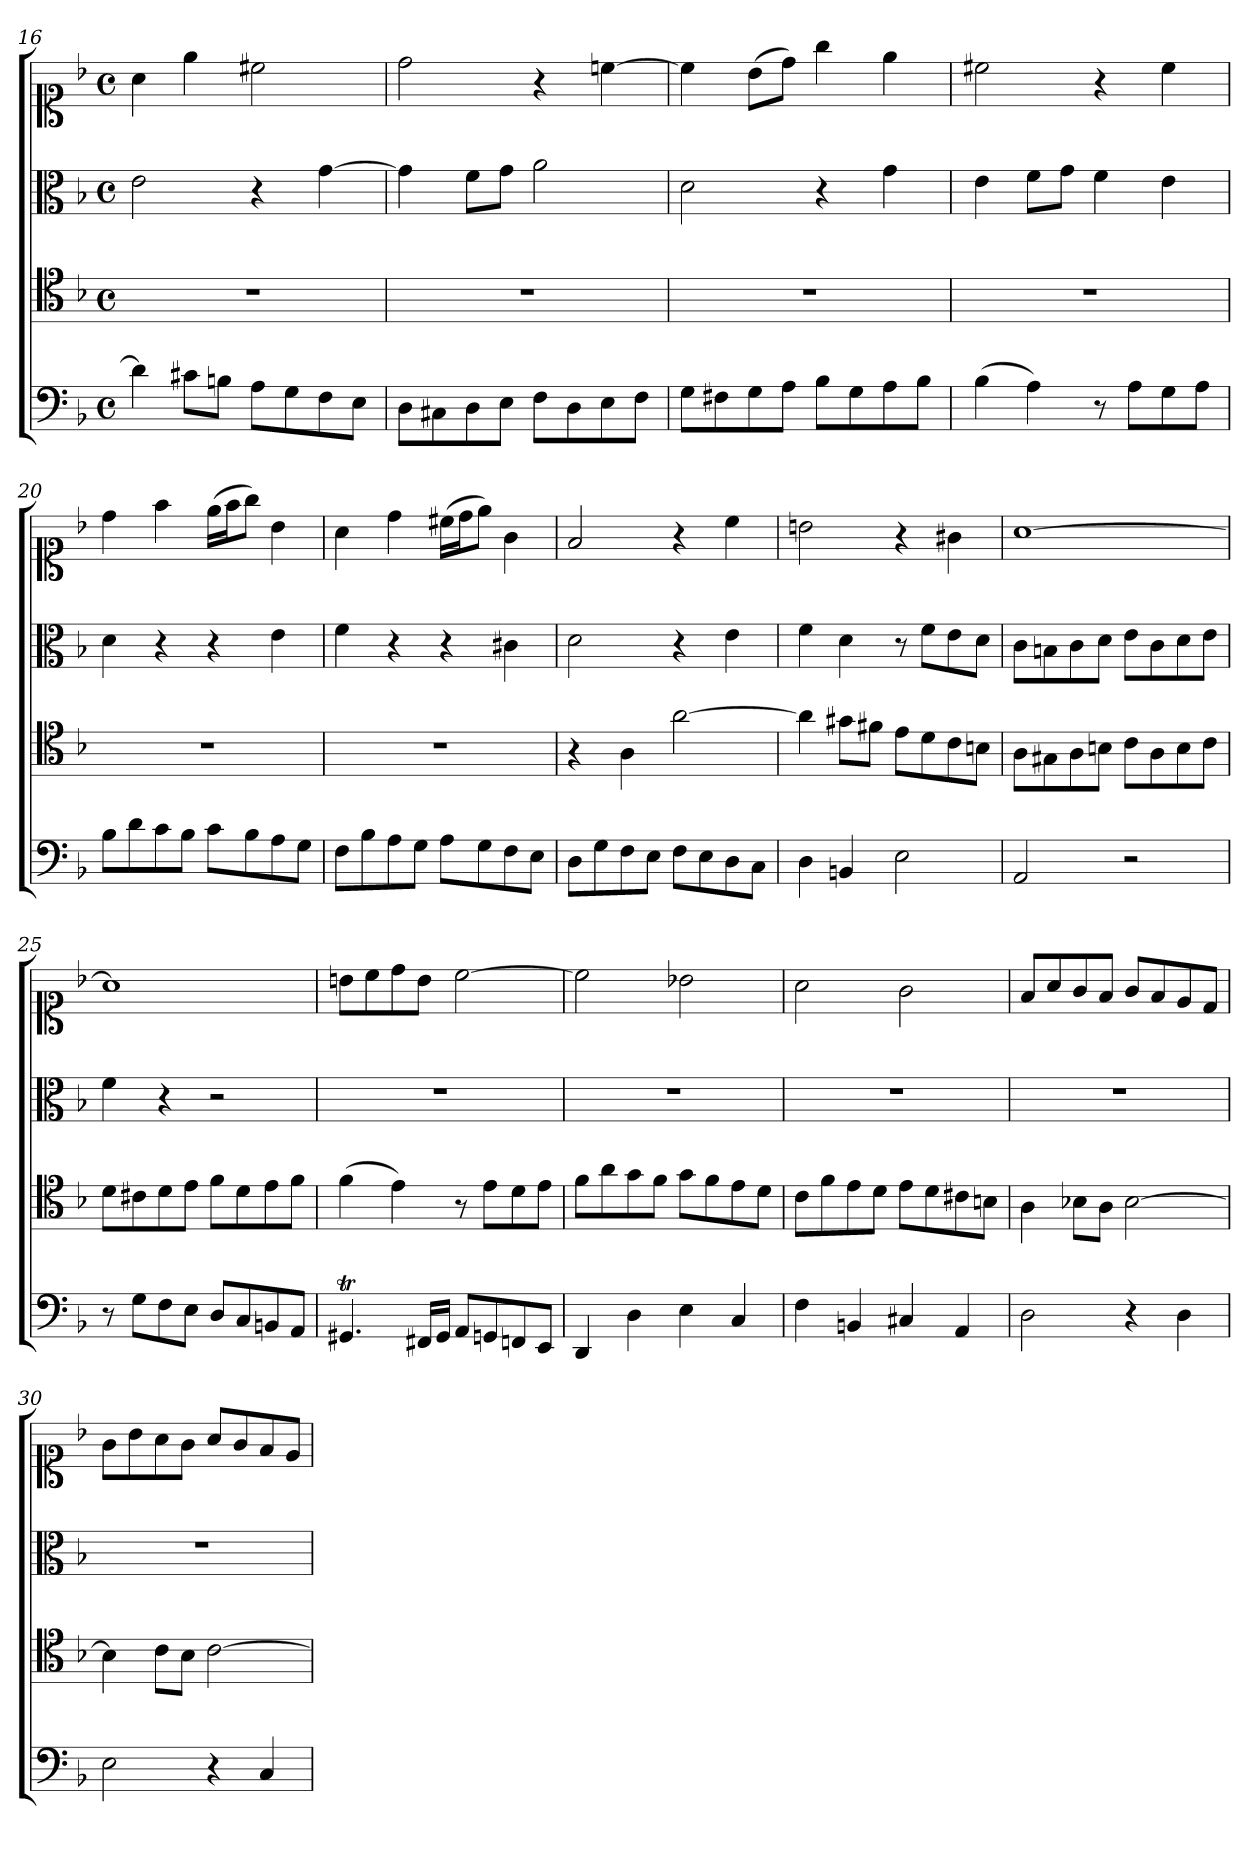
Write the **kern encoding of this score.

**kern	**kern	**kern	**kern
*part4	*part3	*part2	*part1
*staff4	*staff3	*staff2	*staff1
*clefF4	*clefC4	*clefC3	*clefC1
*k[b-]	*k[b-]	*k[b-]	*k[b-]
*d:	*d:	*d:	*d:
*M4/4	*M4/4	*M4/4	*M4/4
*met(c)	*met(c)	*met(c)	*met(c)
=16	=16	=16	=16
4d]	1r	2e	4a
8c#XL	.	.	4ee
8BnJ	.	.	.
8AL	.	4r	2cc#X
8G	.	.	.
8F	.	[4g	.
8EJ	.	.	.
=17	=17	=17	=17
8DL	1r	4g]	2dd
8C#X	.	.	.
8D	.	8fL	.
8EJ	.	8gJ	.
8FL	.	2a	4r
8D	.	.	.
8E	.	.	[4ccn
8FJ	.	.	.
=18	=18	=18	=18
8GL	1r	2d	4cc]
8F#X	.	.	.
8G	.	.	(8b-L
8AJ	.	.	8ddJ)
8B-L	.	4r	4gg
8G	.	.	.
8A	.	4g	4ee
8B-J	.	.	.
=19	=19	=19	=19
(4B-	1r	4e	2cc#X
4A)	.	8fL	.
.	.	8gJ	.
8r	.	4f	4r
8AL	.	.	.
8G	.	4e	4cc#
8AJ	.	.	.
=20	=20	=20	=20
8B-L	1r	4d	4dd
8d	.	.	.
8c	.	4r	4ff
8B-J	.	.	.
8cL	.	4r	(16eeLL
.	.	.	16ffJ
8B-	.	.	8ggJ)
8A	.	4e	4b-
8GJ	.	.	.
=21	=21	=21	=21
8FL	1r	4f	4a
8B-	.	.	.
8A	.	4r	4dd
8GJ	.	.	.
8AL	.	4r	(16cc#XLL
.	.	.	16ddJ
8G	.	.	8eeJ)
8F	.	4c#X	4g
8EJ	.	.	.
=22	=22	=22	=22
8DL	4r	2d	2f
8G	.	.	.
8F	4A	.	.
8EJ	.	.	.
8FL	[2a	4r	4r
8E	.	.	.
8D	.	4e	4cc
8CJ	.	.	.
=23	=23	=23	=23
4D	4a]	4f	2bn
4BBn	8g#XL	4d	.
.	8f#XJ	.	.
2E	8eL	8r	4r
.	8d	8fL	.
.	8c	8e	4g#X
.	8BnJ	8dJ	.
=24	=24	=24	=24
2AA	8AL	8cL	[1a
.	8G#X	8Bn	.
.	8A	8c	.
.	8BnJ	8dJ	.
2r	8cL	8eL	.
.	8A	8c	.
.	8B	8d	.
.	8cJ	8eJ	.
=25	=25	=25	=25
8r	8dL	4f	1a]
8GL	8c#X	.	.
8F	8d	4r	.
8EJ	8eJ	.	.
8DL	8fL	2r	.
8C	8d	.	.
8BBn	8e	.	.
8AAJ	8fJ	.	.
=26	=26	=26	=26
4.GG#Xt	(4f	1r	8bnL
.	.	.	8cc
.	4e)	.	8dd
16FF#XLL	.	.	8bJ
16GG#JJ	.	.	.
8AAL	8r	.	[2cc
8GGn	8eL	.	.
8FFn	8d	.	.
8EEJ	8eJ	.	.
=27	=27	=27	=27
4DD	8fL	1r	2cc]
.	8a	.	.
4D	8g	.	.
.	8fJ	.	.
4E	8gL	.	2b-X
.	8f	.	.
4C	8e	.	.
.	8dJ	.	.
=28	=28	=28	=28
4F	8cL	1r	2a
.	8f	.	.
4BBn	8e	.	.
.	8dJ	.	.
4C#X	8eL	.	2g
.	8d	.	.
4AA	8c#X	.	.
.	8BnJ	.	.
=29	=29	=29	=29
2D	4A	1r	8f/L
.	.	.	8a/
.	8B-XL	.	8g/
.	8AJ	.	8f/J
4r	[2B-	.	8gL
.	.	.	8f
4D	.	.	8e
.	.	.	8dJ
=30	=30	=30	=30
2E	4B-]	1r	8gL
.	.	.	8b-
.	8cL	.	8a
.	8B-J	.	8gJ
4r	[2c	.	8aL
.	.	.	8g
4C	.	.	8f
.	.	.	8eJ
=	=	=	=
*-	*-	*-	*-
